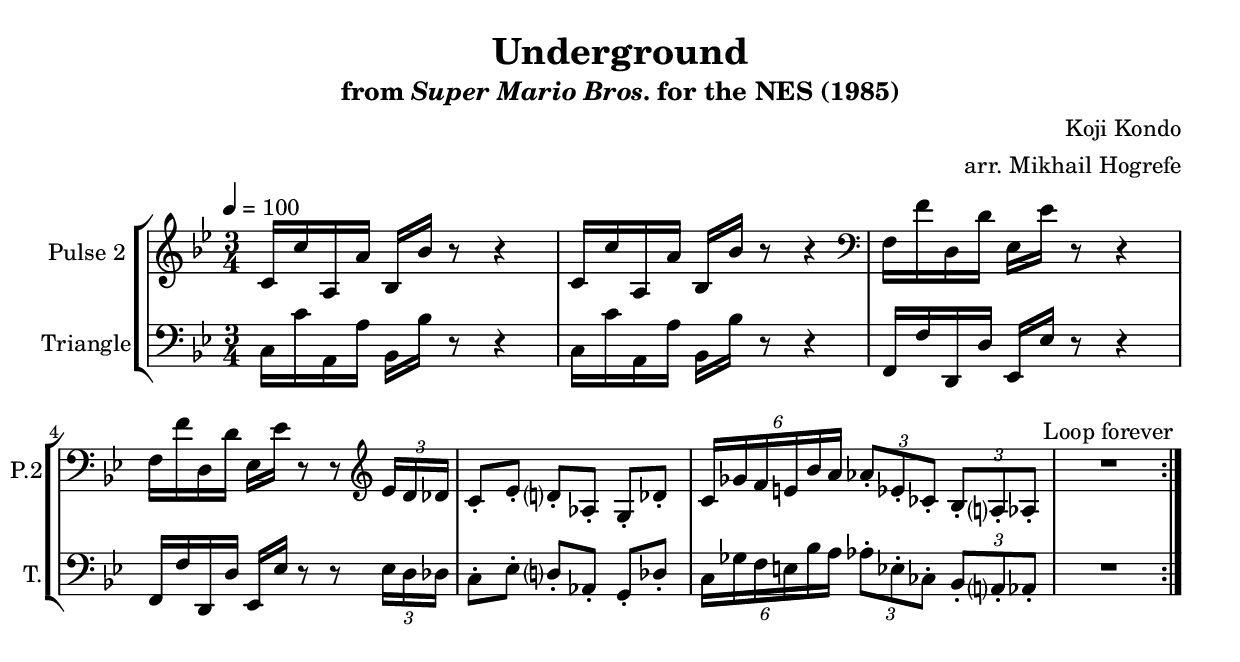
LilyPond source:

\version "2.20.0"

\book {
    \header {
        title = "Underground"
        subtitle = \markup { "from" {\italic "Super Mario Bros."} "for the NES (1985)" }
        composer = "Koji Kondo"
        arranger = "arr. Mikhail Hogrefe"
    }

    \score {
        {
            \new StaffGroup <<
                \new Staff \relative c' {
                    \set Staff.instrumentName = "Pulse 2"
                    \set Staff.shortInstrumentName = "P.2"
\set Timing.beamExceptions = #'()
\accidentalStyle modern-cautionary
\tempo 4 = 100
\time 3/4
\key bes \major
                    \repeat volta 2 {
c16 c' a, a' bes, bes' r8 r4 |
c,16 c' a, a' bes, bes' r8 r4 |
\clef bass
f,16 f' d, d' ees, ees' r8 r4 |
f,16 f' d, d' ees, ees' r8 r \clef treble \tuplet 3/2 { ees16 d des } |
c8-. ees-. d-. aes-. g-. des'-. |
\tuplet 6/4 { c16 ges' f e bes' a } \tuplet 3/2 { aes8-. ees-. ces-. } \tuplet 3/2 { bes8-. a-. aes-. } |
R2.^\markup{"Loop forever"}
                    }
                }

                \new Staff \relative c {
                    \set Staff.instrumentName = "Triangle"
                    \set Staff.shortInstrumentName = "T."
\set Timing.beamExceptions = #'()
\accidentalStyle modern-cautionary
\clef bass
\key bes \major
c16 c' a, a' bes, bes' r8 r4 |
c,16 c' a, a' bes, bes' r8 r4 |
f,16 f' d, d' ees, ees' r8 r4 |
f,16 f' d, d' ees, ees' r8 r \tuplet 3/2 { ees16 d des } |
c8-. ees-. d-. aes-. g-. des'-. |
\tuplet 6/4 { c16 ges' f e bes' a } \tuplet 3/2 { aes8-. ees-. ces-. } \tuplet 3/2 { bes8-. a-. aes-. } |
R2.

                }
            >>
        }
        \layout {
            \context {
                \Staff
                \RemoveEmptyStaves
            }
            \context {
                \DrumStaff
                \RemoveEmptyStaves
            }
        }
    }
}
